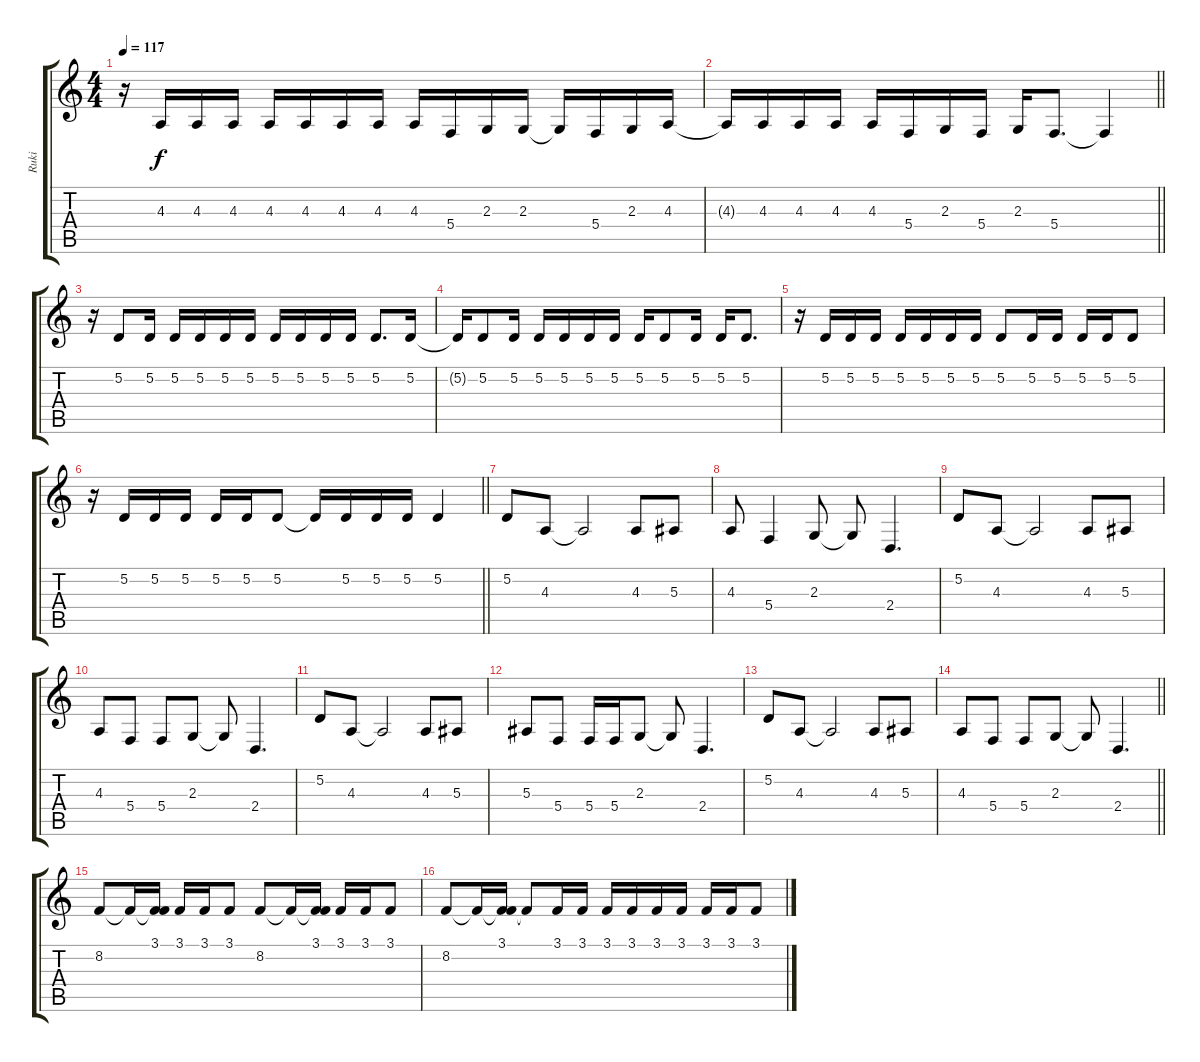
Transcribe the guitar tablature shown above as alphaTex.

\track ("Ruki" "Ruki") {instrument lead6voice}
\staff {score tabs}
\tuning (D4 A3 F3 C3 G2 D2) {hide}
\ts (4 4)
\tempo 117
\clef g2
\ks c
r.16{dy f} 4.3.16 4.3.16 4.3.16 4.3.16 4.3.16 4.3.16 4.3.16 4.3.16 5.4.16 2.3.16 2.3.16 2.3{t}.16 5.4.16 2.3.16 4.3.16 |
\barLineRight lightlight
4.3{t}.16 4.3.16 4.3.16 4.3.16 4.3.16 5.4.16 2.3.16 5.4.16 2.3.16 5.4.8{d} 5.4{t}.4 |
r.16 5.2.8 5.2.16 5.2.16 5.2.16 5.2.16 5.2.16 5.2.16 5.2.16 5.2.16 5.2.16 5.2.8{d} 5.2.16 |
5.2{t}.16 5.2.8 5.2.16 5.2.16 5.2.16 5.2.16 5.2.16 5.2.16 5.2.8 5.2.16 5.2.16 5.2.8{d} |
r.16 5.2.16 5.2.16 5.2.16 5.2.16 5.2.16 5.2.16 5.2.16 5.2.8 5.2.16 5.2.16 5.2.16 5.2.16 5.2.8 |
\barLineRight lightlight
r.16 5.2.16 5.2.16 5.2.16 5.2.16 5.2.16 5.2.8 5.2{t}.16 5.2.16 5.2.16 5.2.16 5.2.4 |
5.2.8 4.3.8 4.3{t}.2 4.3.8 5.3.8 |
4.3.8 5.4.4 2.3.8 2.3{t}.8 2.4.4{d} |
5.2.8 4.3.8 4.3{t}.2 4.3.8 5.3.8 |
4.3.8 5.4.8 5.4.8 2.3.8 2.3{t}.8 2.4.4{d} |
5.2.8 4.3.8 4.3{t}.2 4.3.8 5.3.8 |
5.3.8 5.4.8 5.4.16 5.4.16 2.3.8 2.3{t}.8 2.4.4{d} |
5.2.8 4.3.8 4.3{t}.2 4.3.8 5.3.8 |
\barLineRight lightlight
4.3.8 5.4.8 5.4.8 2.3.8 2.3{t}.8 2.4.4{d} |
8.2.8 8.2{t}.16 (3.1 8.2{t}).16 3.1.16 3.1.16 3.1.8 8.2.8 8.2{t}.16 (3.1 8.2{t}).16 3.1.16 3.1.16 3.1.8 |
8.2.8 8.2{t}.16 (3.1 8.2{t}).16 3.1{t}.8 3.1.16 3.1.16 3.1.16 3.1.16 3.1.16 3.1.16 3.1.16 3.1.16 3.1.8
